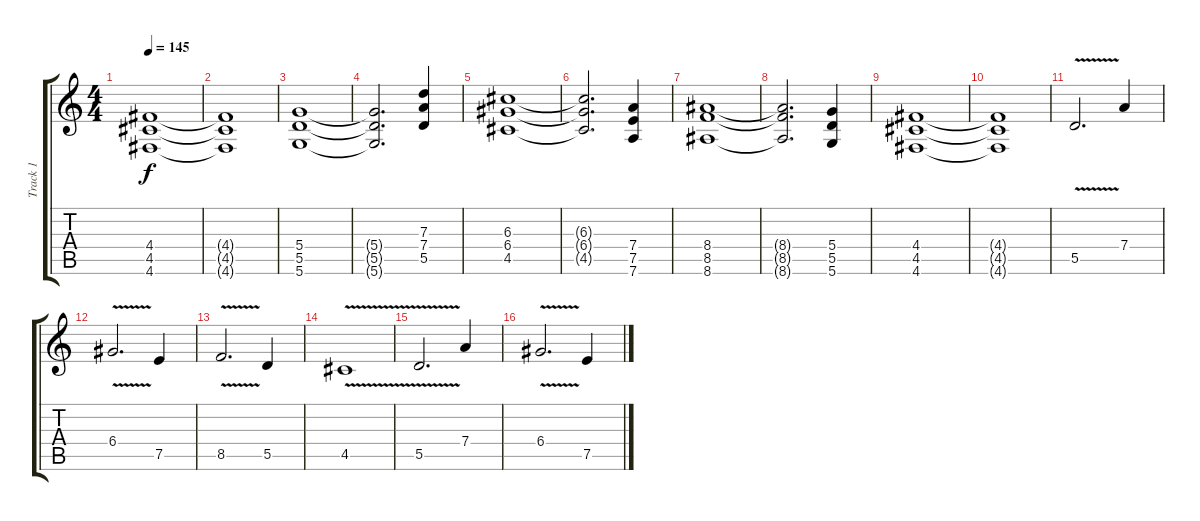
\track ("Track 1" "Track 1") {instrument distortionguitar}
\staff {score tabs}
\tuning (E4 B3 G3 D3 A2 D2) {hide}
\ts (4 4)
\tempo 145
\clef g2
\ks c
(4.4 4.5 4.6).1{dy f} |
(4.4{t} 4.5{t} 4.6{t}).1 |
(5.4 5.5 5.6).1 |
(5.4{t} 5.5{t} 5.6{t}).2{d} (7.3 7.4 5.5).4 |
(6.3 6.4 4.5).1 |
(6.3{t} 6.4{t} 4.5{t}).2{d} (7.4 7.5 7.6).4 |
(8.4 8.5 8.6).1 |
(8.4{t} 8.5{t} 8.6{t}).2{d} (5.4 5.5 5.6).4 |
(4.4 4.5 4.6).1 |
(4.4{t} 4.5{t} 4.6{t}).1 |
5.5{v}.2{d} 7.4.4 |
6.4{v}.2{d} 7.5.4 |
8.5{v}.2{d} 5.5.4 |
4.5{v}.1 |
5.5{v}.2{d} 7.4.4 |
6.4{v}.2{d} 7.5.4
